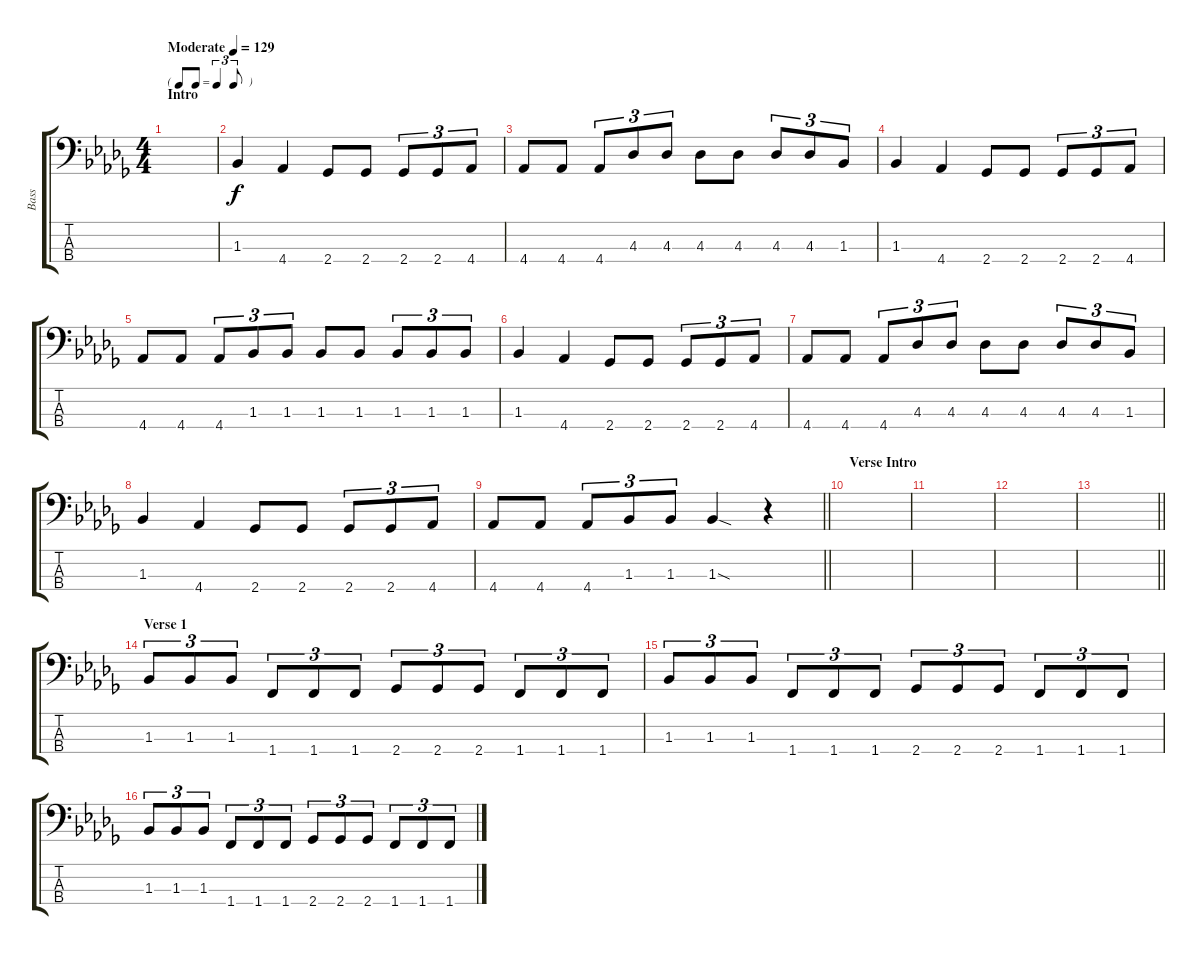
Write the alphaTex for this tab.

\track ("Bass" "Bass") {instrument electricbassfinger}
\staff {score tabs}
\tuning (G2 D2 A1 E1) {hide}
\ts (4 4)
\tf triplet8th
\section ("" "Intro")
\tempo (129 "Moderate")
\clef f4
\ks db
|
1.3.4 4.4.4 2.4.8 2.4.8 2.4.8{tu (3 2)} 2.4.8{tu (3 2)} 4.4.8{tu (3 2)} |
4.4.8 4.4.8 4.4.8{tu (3 2)} 4.3.8{tu (3 2)} 4.3.8{tu (3 2)} 4.3.8 4.3.8 4.3.8{tu (3 2)} 4.3.8{tu (3 2)} 1.3.8{tu (3 2)} |
1.3.4 4.4.4 2.4.8 2.4.8 2.4.8{tu (3 2)} 2.4.8{tu (3 2)} 4.4.8{tu (3 2)} |
4.4.8 4.4.8 4.4.8{tu (3 2)} 1.3.8{tu (3 2)} 1.3.8{tu (3 2)} 1.3.8 1.3.8 1.3.8{tu (3 2)} 1.3.8{tu (3 2)} 1.3.8{tu (3 2)} |
1.3.4 4.4.4 2.4.8 2.4.8 2.4.8{tu (3 2)} 2.4.8{tu (3 2)} 4.4.8{tu (3 2)} |
4.4.8 4.4.8 4.4.8{tu (3 2)} 4.3.8{tu (3 2)} 4.3.8{tu (3 2)} 4.3.8 4.3.8 4.3.8{tu (3 2)} 4.3.8{tu (3 2)} 1.3.8{tu (3 2)} |
1.3.4 4.4.4 2.4.8 2.4.8 2.4.8{tu (3 2)} 2.4.8{tu (3 2)} 4.4.8{tu (3 2)} |
\barLineRight lightlight
4.4.8 4.4.8 4.4.8{tu (3 2)} 1.3.8{tu (3 2)} 1.3.8{tu (3 2)} 1.3{sod}.4 r.4 |
\section ("" "Verse Intro")
|
|
|
\barLineRight lightlight
|
\section ("" "Verse 1")
1.3.8{tu (3 2)} 1.3.8{tu (3 2)} 1.3.8{tu (3 2)} 1.4.8{tu (3 2)} 1.4.8{tu (3 2)} 1.4.8{tu (3 2)} 2.4.8{tu (3 2)} 2.4.8{tu (3 2)} 2.4.8{tu (3 2)} 1.4.8{tu (3 2)} 1.4.8{tu (3 2)} 1.4.8{tu (3 2)} |
1.3.8{tu (3 2)} 1.3.8{tu (3 2)} 1.3.8{tu (3 2)} 1.4.8{tu (3 2)} 1.4.8{tu (3 2)} 1.4.8{tu (3 2)} 2.4.8{tu (3 2)} 2.4.8{tu (3 2)} 2.4.8{tu (3 2)} 1.4.8{tu (3 2)} 1.4.8{tu (3 2)} 1.4.8{tu (3 2)} |
1.3.8{tu (3 2)} 1.3.8{tu (3 2)} 1.3.8{tu (3 2)} 1.4.8{tu (3 2)} 1.4.8{tu (3 2)} 1.4.8{tu (3 2)} 2.4.8{tu (3 2)} 2.4.8{tu (3 2)} 2.4.8{tu (3 2)} 1.4.8{tu (3 2)} 1.4.8{tu (3 2)} 1.4.8{tu (3 2)}
